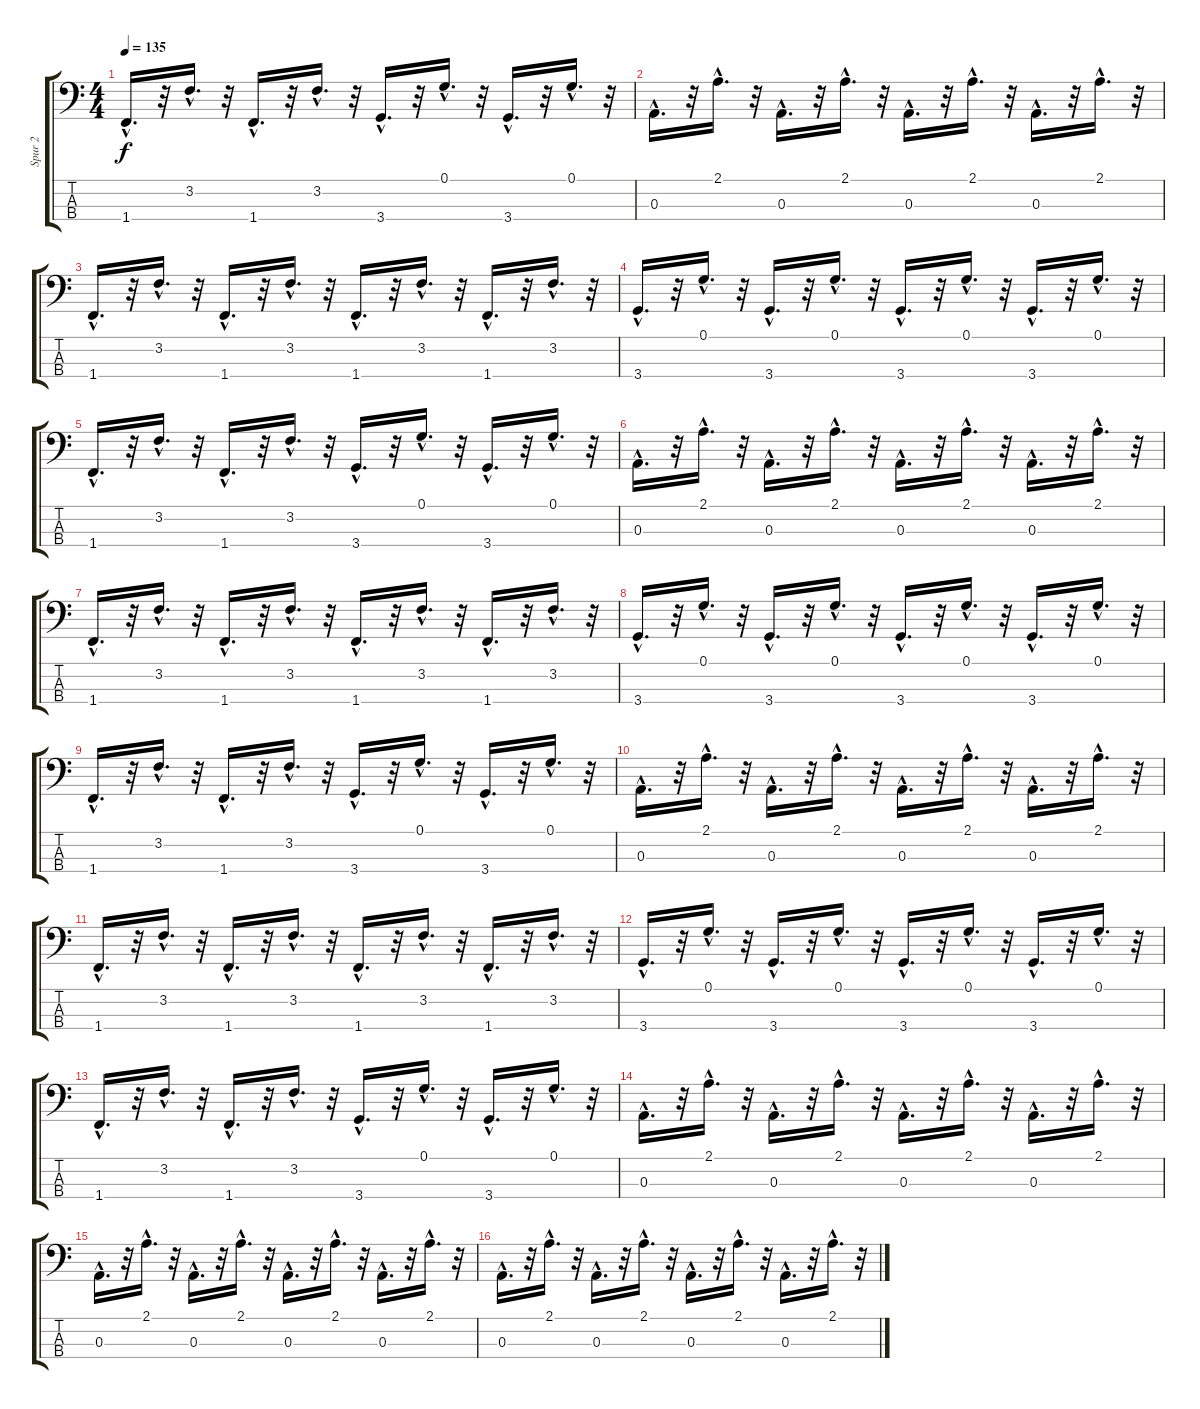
\track ("Spur 2" "Spur 2") {instrument fretlessbass}
\staff {score tabs}
\tuning (G2 D2 A1 E1) {hide}
\ts (4 4)
\tempo 135
\clef f4
\ks c
1.4{hac}.16{d dy f} r.32 3.2{hac}.16{d} r.32 1.4{hac}.16{d} r.32 3.2{hac}.16{d} r.32 3.4{hac}.16{d} r.32 0.1{hac}.16{d} r.32 3.4{hac}.16{d} r.32 0.1{hac}.16{d} r.32 |
0.3{hac}.16{d} r.32 2.1{hac}.16{d} r.32 0.3{hac}.16{d} r.32 2.1{hac}.16{d} r.32 0.3{hac}.16{d} r.32 2.1{hac}.16{d} r.32 0.3{hac}.16{d} r.32 2.1{hac}.16{d} r.32 |
1.4{hac}.16{d} r.32 3.2{hac}.16{d} r.32 1.4{hac}.16{d} r.32 3.2{hac}.16{d} r.32 1.4{hac}.16{d} r.32 3.2{hac}.16{d} r.32 1.4{hac}.16{d} r.32 3.2{hac}.16{d} r.32 |
3.4{hac}.16{d} r.32 0.1{hac}.16{d} r.32 3.4{hac}.16{d} r.32 0.1{hac}.16{d} r.32 3.4{hac}.16{d} r.32 0.1{hac}.16{d} r.32 3.4{hac}.16{d} r.32 0.1{hac}.16{d} r.32 |
1.4{hac}.16{d} r.32 3.2{hac}.16{d} r.32 1.4{hac}.16{d} r.32 3.2{hac}.16{d} r.32 3.4{hac}.16{d} r.32 0.1{hac}.16{d} r.32 3.4{hac}.16{d} r.32 0.1{hac}.16{d} r.32 |
0.3{hac}.16{d} r.32 2.1{hac}.16{d} r.32 0.3{hac}.16{d} r.32 2.1{hac}.16{d} r.32 0.3{hac}.16{d} r.32 2.1{hac}.16{d} r.32 0.3{hac}.16{d} r.32 2.1{hac}.16{d} r.32 |
1.4{hac}.16{d} r.32 3.2{hac}.16{d} r.32 1.4{hac}.16{d} r.32 3.2{hac}.16{d} r.32 1.4{hac}.16{d} r.32 3.2{hac}.16{d} r.32 1.4{hac}.16{d} r.32 3.2{hac}.16{d} r.32 |
3.4{hac}.16{d} r.32 0.1{hac}.16{d} r.32 3.4{hac}.16{d} r.32 0.1{hac}.16{d} r.32 3.4{hac}.16{d} r.32 0.1{hac}.16{d} r.32 3.4{hac}.16{d} r.32 0.1{hac}.16{d} r.32 |
1.4{hac}.16{d} r.32 3.2{hac}.16{d} r.32 1.4{hac}.16{d} r.32 3.2{hac}.16{d} r.32 3.4{hac}.16{d} r.32 0.1{hac}.16{d} r.32 3.4{hac}.16{d} r.32 0.1{hac}.16{d} r.32 |
0.3{hac}.16{d} r.32 2.1{hac}.16{d} r.32 0.3{hac}.16{d} r.32 2.1{hac}.16{d} r.32 0.3{hac}.16{d} r.32 2.1{hac}.16{d} r.32 0.3{hac}.16{d} r.32 2.1{hac}.16{d} r.32 |
1.4{hac}.16{d} r.32 3.2{hac}.16{d} r.32 1.4{hac}.16{d} r.32 3.2{hac}.16{d} r.32 1.4{hac}.16{d} r.32 3.2{hac}.16{d} r.32 1.4{hac}.16{d} r.32 3.2{hac}.16{d} r.32 |
3.4{hac}.16{d} r.32 0.1{hac}.16{d} r.32 3.4{hac}.16{d} r.32 0.1{hac}.16{d} r.32 3.4{hac}.16{d} r.32 0.1{hac}.16{d} r.32 3.4{hac}.16{d} r.32 0.1{hac}.16{d} r.32 |
1.4{hac}.16{d} r.32 3.2{hac}.16{d} r.32 1.4{hac}.16{d} r.32 3.2{hac}.16{d} r.32 3.4{hac}.16{d} r.32 0.1{hac}.16{d} r.32 3.4{hac}.16{d} r.32 0.1{hac}.16{d} r.32 |
0.3{hac}.16{d} r.32 2.1{hac}.16{d} r.32 0.3{hac}.16{d} r.32 2.1{hac}.16{d} r.32 0.3{hac}.16{d} r.32 2.1{hac}.16{d} r.32 0.3{hac}.16{d} r.32 2.1{hac}.16{d} r.32 |
0.3{hac}.16{d} r.32 2.1{hac}.16{d} r.32 0.3{hac}.16{d} r.32 2.1{hac}.16{d} r.32 0.3{hac}.16{d} r.32 2.1{hac}.16{d} r.32 0.3{hac}.16{d} r.32 2.1{hac}.16{d} r.32 |
0.3{hac}.16{d} r.32 2.1{hac}.16{d} r.32 0.3{hac}.16{d} r.32 2.1{hac}.16{d} r.32 0.3{hac}.16{d} r.32 2.1{hac}.16{d} r.32 0.3{hac}.16{d} r.32 2.1{hac}.16{d} r.32
